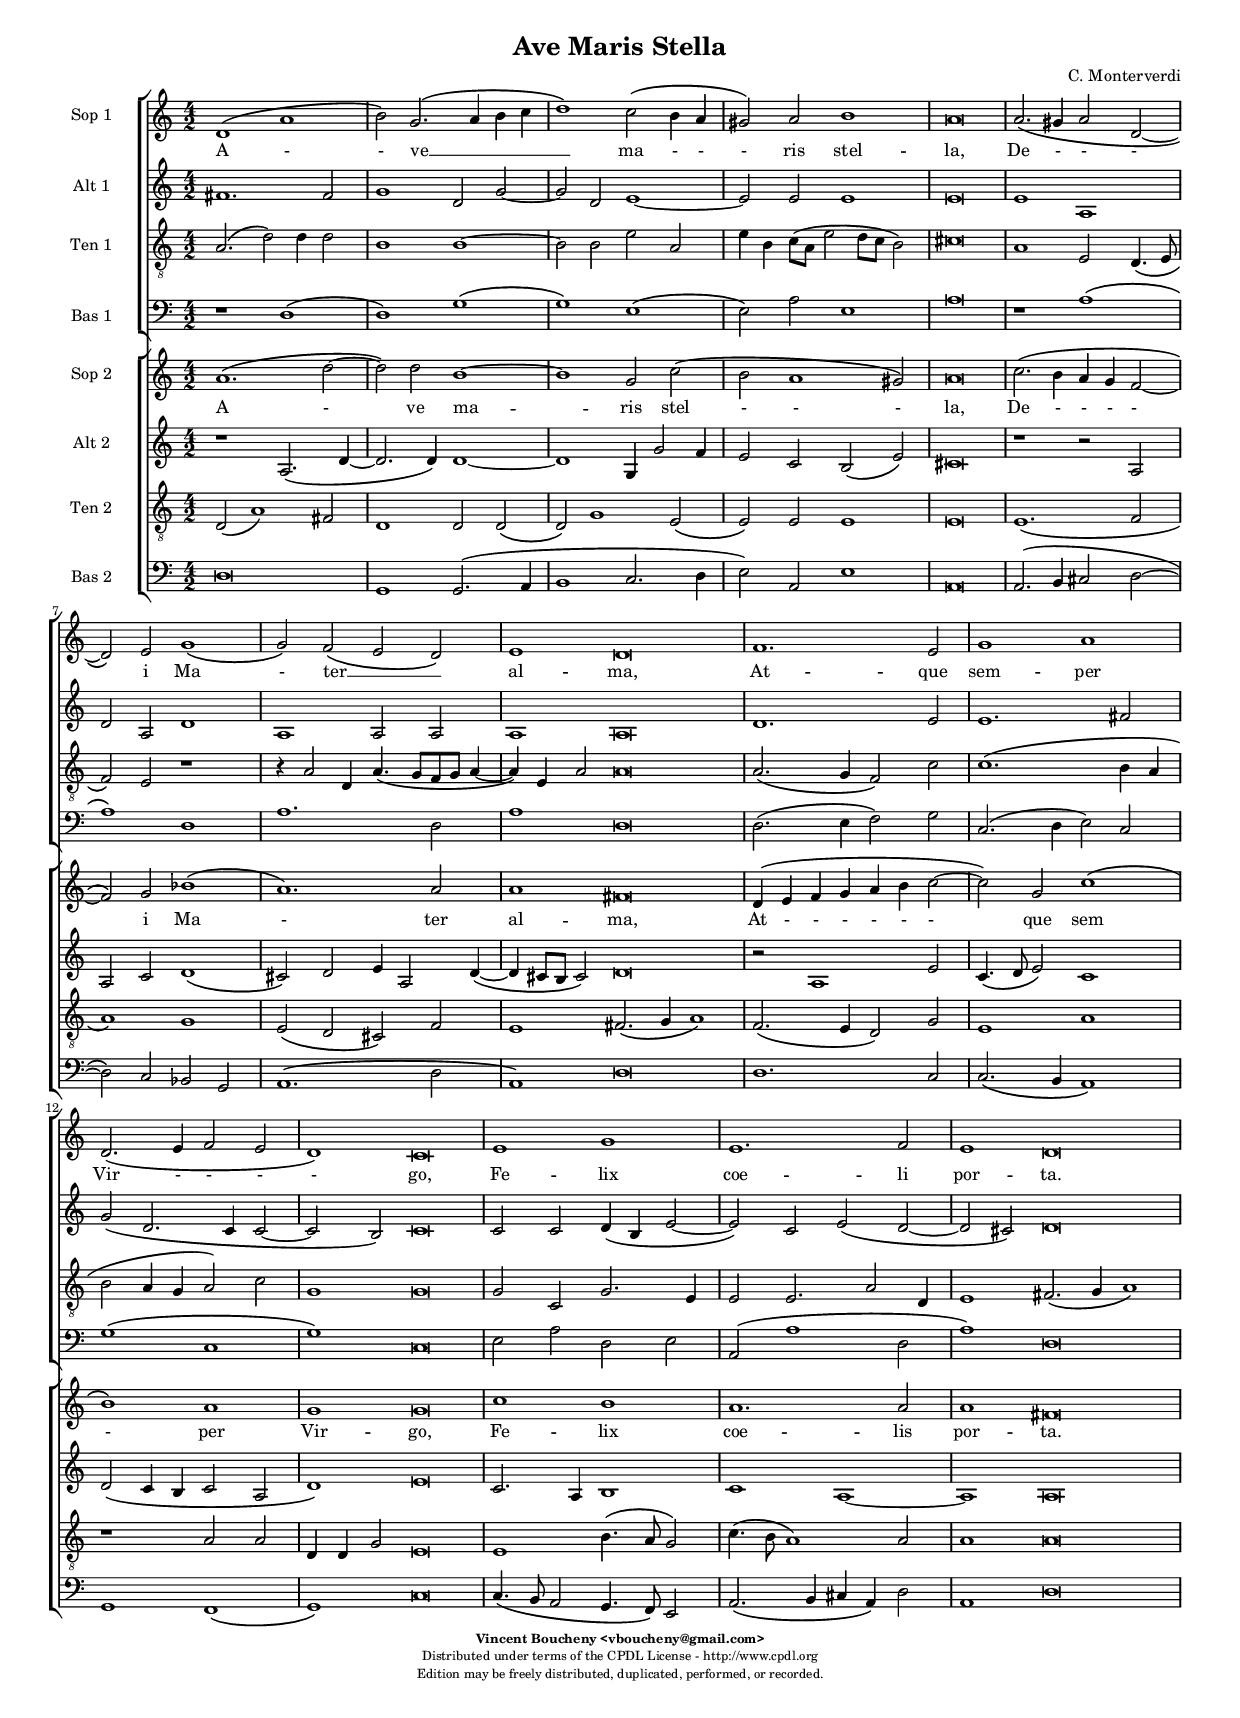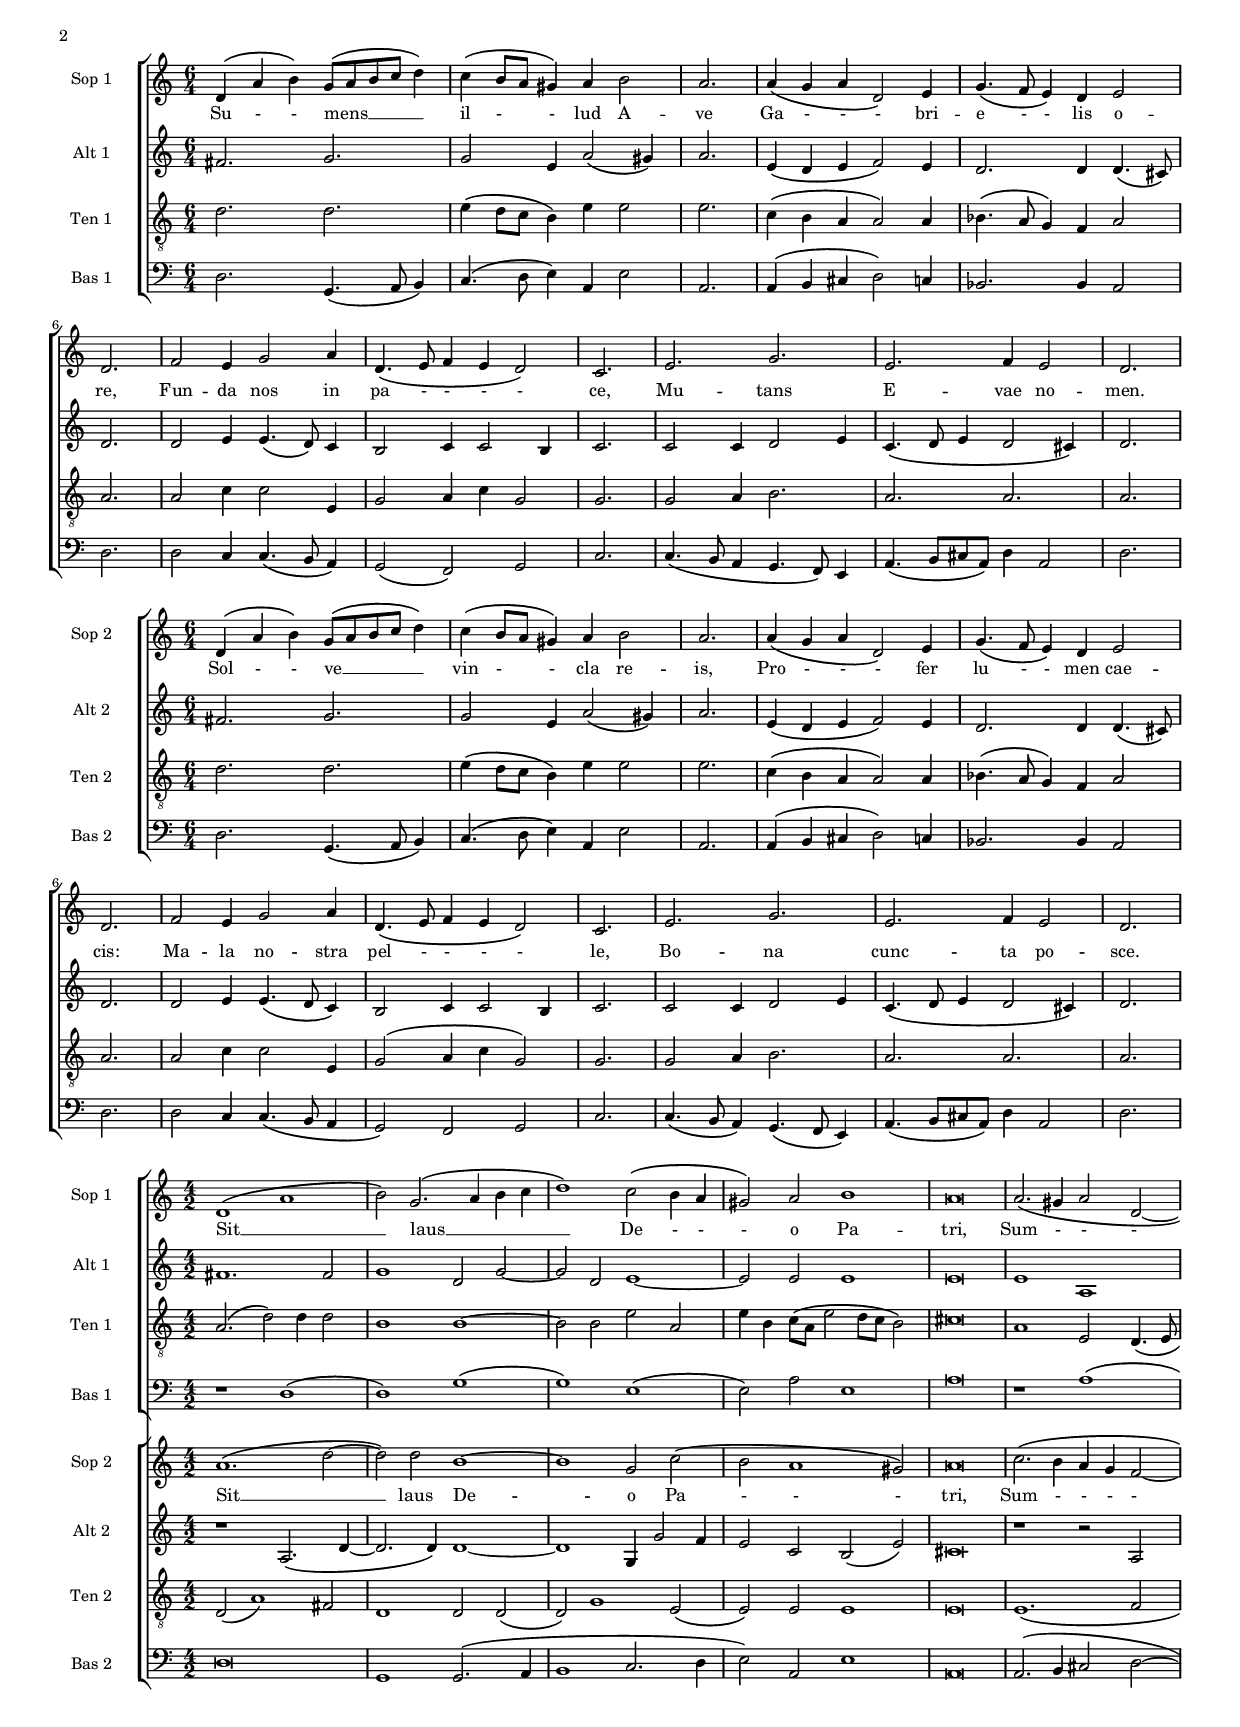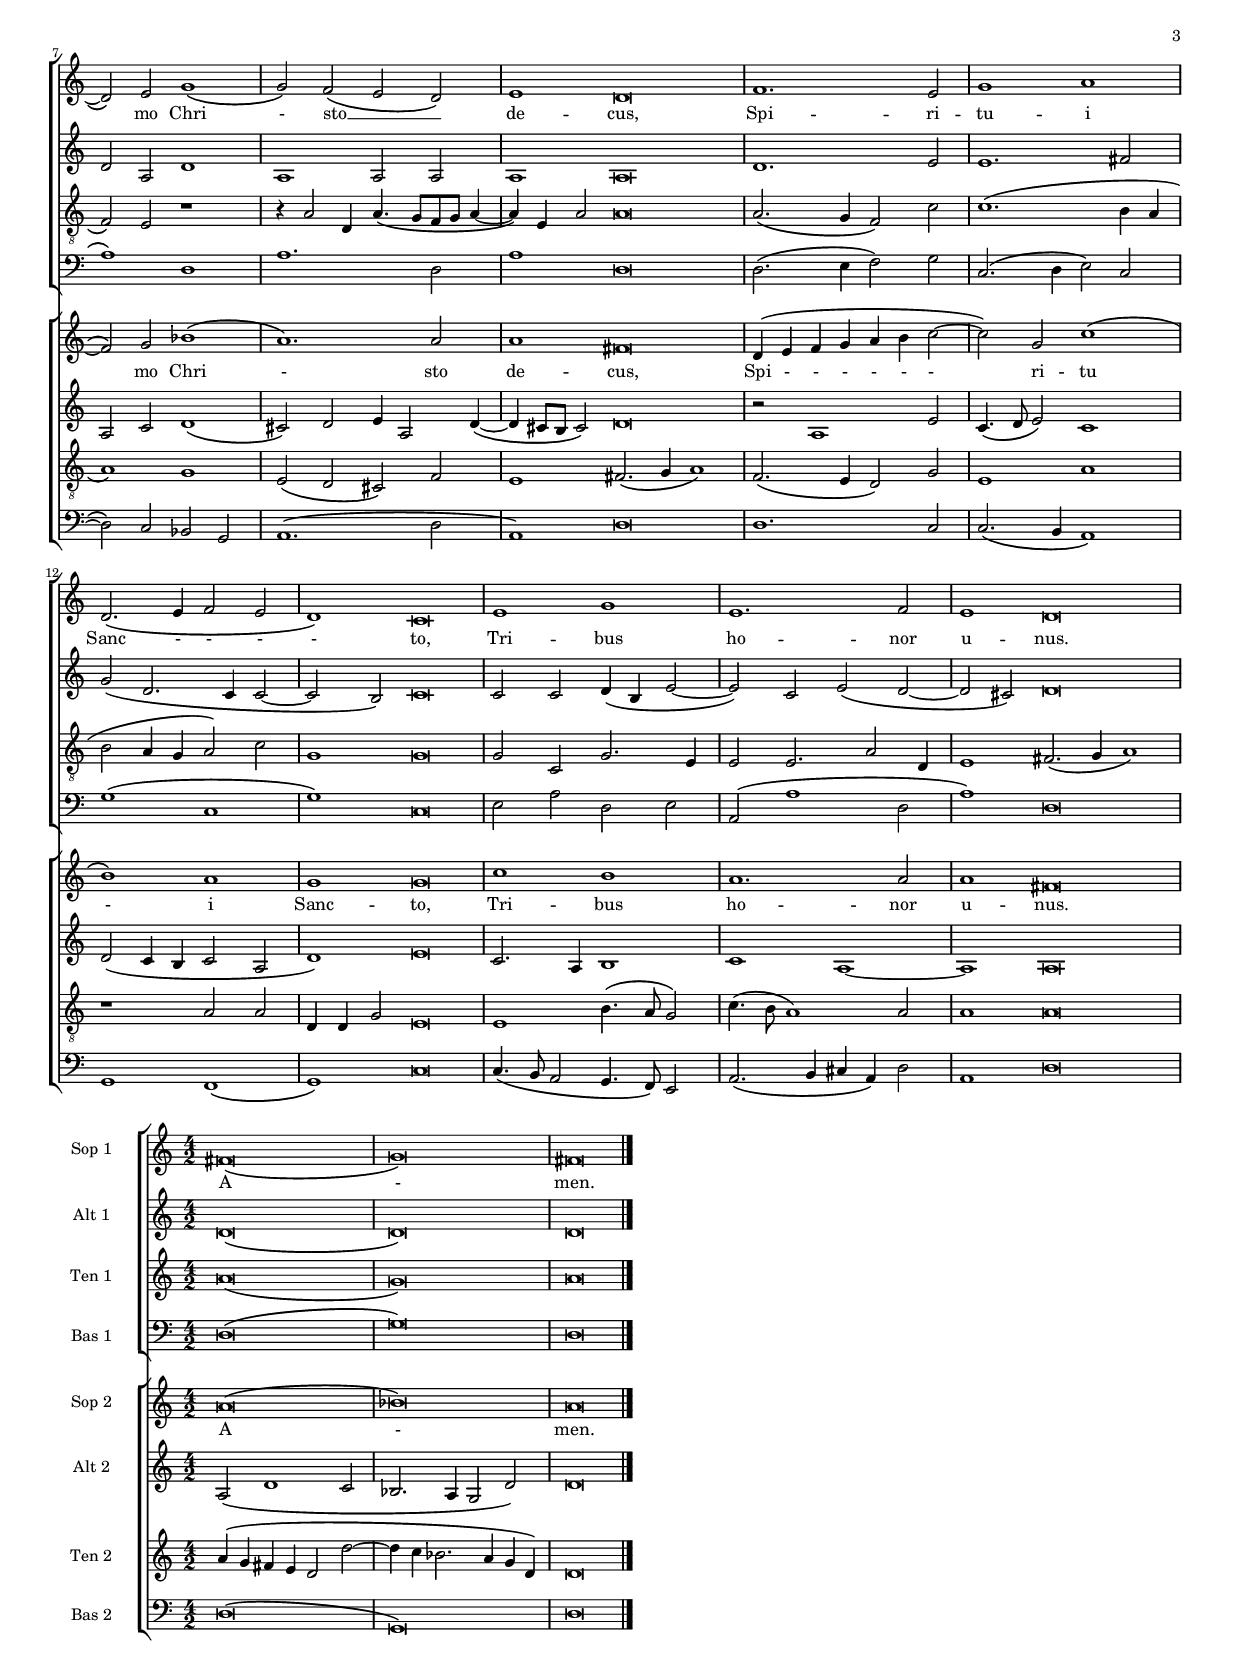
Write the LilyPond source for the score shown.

%
% Ave Maris Stella
% (C) CPDL - V0.1
%
#(set-global-staff-size 14)
\paper {
#(set-paper-size "a4")
top-margin = 5\mm
bottom-margin = 10\mm
after-title-space = 5\mm
before-title-space = 0\mm
head-separation = 0\mm
left-margin = 10\mm
right-margin = 10\mm
}
\version "2.10.33"
\header {
title = "Ave Maris Stella"
composer = "C. Monterverdi"
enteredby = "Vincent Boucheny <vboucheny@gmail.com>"
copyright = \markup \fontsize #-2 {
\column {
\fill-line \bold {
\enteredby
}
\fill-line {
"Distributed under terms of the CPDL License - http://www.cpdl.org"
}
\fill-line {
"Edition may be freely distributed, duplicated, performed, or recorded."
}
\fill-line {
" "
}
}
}
}

globalVoice = { \time 4/2 \autoBeamOff }

% SOPRANO

sopraaVoiceVerseA =  \new Voice = "sopraaVoiceVerseA" {
\relative c'' {
\clef treble
\globalVoice

d,1\( a'
b2\) g2.\( a4 b c
d1\) c2\( b4 a
gis2\) a b1
a\breve

a2.\( gis4 a2 d,~
d \) e g1\(
g2\) f\( e d\)

\override Staff.TimeSignature #'stencil = ##f
\time 6/2

e1 d\breve

\override Staff.TimeSignature #'stencil = ##f
\time 4/2

f1. e2
g1 a
d,2.\( e4 f2 e

\override Staff.TimeSignature #'stencil = ##f
\time 6/2

d1\) c\breve

\override Staff.TimeSignature #'stencil = ##f
\time 4/2

e1 g
e1. f2

\override Staff.TimeSignature #'stencil = ##f
\time 6/2

e1 d\breve
}
}

soprabVoiceVerseA =  \new Voice = "soprabVoiceVerseA" {
\relative c'' {
\clef treble
\globalVoice

a1.\( d2~
d\) d b1~
b g2 c2\(
b a1 gis2\)
a\breve

c2.\( b4 a g f2~
f\) g bes1\(
a1.\) a2

\override Staff.TimeSignature #'stencil = ##f
\time 6/2

a1 fis\breve

\override Staff.TimeSignature #'stencil = ##f
\time 4/2

d4\( e f g a b c2~
c\) g c1\(
b\) a

\override Staff.TimeSignature #'stencil = ##f
\time 6/2

g g\breve

\override Staff.TimeSignature #'stencil = ##f
\time 4/2

c1 b
a1. a2

\override Staff.TimeSignature #'stencil = ##f
\time 6/2

a1 fis\breve

}
}

sopraVoiceVerseB = \new Voice = "sopraVoiceVerseB" {
\relative c'' {
\clef treble
\globalVoice

\time 6/4

d,4\( a' b\) g8[\( a b c] d4\)
c\( b8[ a] gis4\) a b2

\override Staff.TimeSignature #'stencil = ##f
\time 3/4

a2.

\override Staff.TimeSignature #'stencil = ##f
\time 6/4

a4\( g a d,2\) e4
g4.\( f8 e4\) d e2

\override Staff.TimeSignature #'stencil = ##f
\time 3/4

d2.

\override Staff.TimeSignature #'stencil = ##f
\time 6/4

f2 e4 g2 a4
d,4.\( e8 f4 e d2\)

\override Staff.TimeSignature #'stencil = ##f
\time 3/4

c2.

\override Staff.TimeSignature #'stencil = ##f
\time 6/4

e2. g
e f4 e2

\override Staff.TimeSignature #'stencil = ##f
\time 3/4

d2.

}
}

sopraaVoiceFinale = \new Voice = "sopraaVoiceFinale" {
\relative c'' {
\clef treble
\globalVoice

fis,\breve\( g\) fis

\bar "|."
}
}

soprabVoiceFinale = \new Voice = "soprabVoiceFinale" {
\relative c'' {
\clef treble
\globalVoice

a\breve\( bes\) a

\bar "|."
}
}

% ALTO

altoaVoiceVerseA =  \new Voice = "altoaVoiceVerseA" {
\relative c'  {
\clef treble
\globalVoice

fis1. fis2
g1 d2 g2~
g d e1~
e2 e e1
e\breve

e1 a,
d2 a d1
a a2 a

\override Staff.TimeSignature #'stencil = ##f
\time 6/2

a1 a\breve

\override Staff.TimeSignature #'stencil = ##f
\time 4/2

d1. e2
e1. fis2
g\( d2. c4 c2~

\override Staff.TimeSignature #'stencil = ##f
\time 6/2

c2 b\) c\breve

\override Staff.TimeSignature #'stencil = ##f
\time 4/2

c2 c d4\( b e2~
e\) c e\( d~

\override Staff.TimeSignature #'stencil = ##f
\time 6/2

d cis\) d\breve
}
}

altobVoiceVerseA =  \new Voice = "altobVoiceVerseA" {
\relative c'' {
\clef treble
\globalVoice

r1 a,2.\( d4~
d2. d4\) d1~
d g,4 g'2 f4
e2 c b\( e\)
cis\breve

r1 r2 a
a c d1\(
cis2\) d e4 a,2 d4~\(

\override Staff.TimeSignature #'stencil = ##f
\time 6/2

d cis8[ b] cis2\) d\breve

\override Staff.TimeSignature #'stencil = ##f
\time 4/2

r2 a1 e'2
c4.\( d8 e2\) c1
d2\( c4 b c2 a

\override Staff.TimeSignature #'stencil = ##f
\time 6/2

d1\) e\breve

\override Staff.TimeSignature #'stencil = ##f
\time 4/2

c2. a4 b1
c1 a~

\override Staff.TimeSignature #'stencil = ##f
\time 6/2

a a\breve
}
}

altoVoiceVerseB = \new Voice = "altoVoiceVerseB" {
\relative c'' {
\clef treble
\globalVoice

\time 6/4

fis,2. g
g2 e4 a2\( gis4\)

\override Staff.TimeSignature #'stencil = ##f
\time 3/4

a2.

\override Staff.TimeSignature #'stencil = ##f
\time 6/4

e4\( d e f2\) e4
d2. d4 d4.\( cis8\)

\override Staff.TimeSignature #'stencil = ##f
\time 3/4

d2.

\override Staff.TimeSignature #'stencil = ##f
\time 6/4

d2 e4 e4.\( d8\) c4
b2 c4 c2 b4

\override Staff.TimeSignature #'stencil = ##f
\time 3/4

c2.

\override Staff.TimeSignature #'stencil = ##f
\time 6/4

c2 c4 d2 e4
c4.\( d8 e4 d2 cis4\)

\override Staff.TimeSignature #'stencil = ##f
\time 3/4

d2.
}
}

altoVoiceVerseC = \new Voice = "altoVoiceVerseC" {
\relative c'' {
\clef treble
\globalVoice

\time 6/4

fis,2. g
g2 e4 a2\( gis4\)

\override Staff.TimeSignature #'stencil = ##f
\time 3/4

a2.

\override Staff.TimeSignature #'stencil = ##f
\time 6/4

e4\( d e f2\) e4
d2. d4 d4.\( cis8\)

\override Staff.TimeSignature #'stencil = ##f
\time 3/4

d2.

\override Staff.TimeSignature #'stencil = ##f
\time 6/4

d2 e4 e4.\( d8 c4\)
b2 c4 c2 b4

\override Staff.TimeSignature #'stencil = ##f
\time 3/4

c2.

\override Staff.TimeSignature #'stencil = ##f
\time 6/4

c2 c4 d2 e4
c4.\( d8 e4 d2 cis4\)

\override Staff.TimeSignature #'stencil = ##f
\time 3/4

d2.
}
}

altoaVoiceFinale = \new Voice = "altoaVoiceFinale" {
\relative c'' {
\clef treble
\globalVoice

d,\breve\( d\) d

\bar "|."
}
}

altobVoiceFinale = \new Voice = "altobVoiceFinale" {
\relative c'' {
\clef treble
\globalVoice

a,2\( d1 c2
bes2. a4 g2 d'\)
d\breve

\bar "|."
}
}

% TENOR

tenoraVoiceVerseA =  \new Voice = "tenoraVoiceVerseA" {
\relative c' {
\clef "G_8"
\globalVoice

\time 6/4

a2.\( d2\) d4 d2
b1 b~
b2 b e a,
e'4 b c8\([ a] e'2 d8[ c] b2\)
cis\breve

a1 e2 d4.\( e8
f2\) e r1
r4 a2 d,4 a'4.\( g8[ f g] a4~

\override Staff.TimeSignature #'stencil = ##f
\time 6/2

a\) e a2 a\breve

\override Staff.TimeSignature #'stencil = ##f
\time 4/2

a2.\( g4 f2\) c'
c1.\( b4 a
b2 a4 g a2\) c

\override Staff.TimeSignature #'stencil = ##f
\time 6/2

g1 g\breve

\override Staff.TimeSignature #'stencil = ##f
\time 4/2

g2 c, g'2. e4
e2 e2. a2 d,4

\override Staff.TimeSignature #'stencil = ##f
\time 18/2

e1 fis2.\( g4 a1\)

}
}

tenorbVoiceVerseA =  \new Voice = "tenorbVoiceVerseA" {
\relative c' {
\clef "G_8"
\globalVoice

d,2\( a'1\) fis2
d1 d2 d\(
d\) g1 e2\(
e\) e e1
e\breve

e1.\( f2
a1\) g
e2\( d cis\) f

\override Staff.TimeSignature #'stencil = ##f
\time 6/2

e1 fis2.\( g4 a1\)

\override Staff.TimeSignature #'stencil = ##f
\time 4/2

f2.\( e4 d2\) g
e1 a
r a2 a

\override Staff.TimeSignature #'stencil = ##f
\time 6/4

d,4 d g2 e\breve

\override Staff.TimeSignature #'stencil = ##f
\time 4/2

e1 b'4.\( a8 g2\)
c4.\( b8 a1\) a2

\override Staff.TimeSignature #'stencil = ##f
\time 6/2

a1 a\breve

\time 6/4
}
}

tenorVoiceVerseB = \new Voice = "tenorVoiceVerseB" {
\relative c' {
\clef "G_8"
\globalVoice

\time 6/4

d2. d
e4\( d8[ c] b4\) e e2

\override Staff.TimeSignature #'stencil = ##f
\time 3/4

e2.

\override Staff.TimeSignature #'stencil = ##f
\time 6/4

c4\( b a a2\) a4
bes4.\( a8 g4\) f a2

\override Staff.TimeSignature #'stencil = ##f
\time 3/4

a2.

\override Staff.TimeSignature #'stencil = ##f
\time 6/4

a2 c4 c2 e,4
g2 a4 c g2

\override Staff.TimeSignature #'stencil = ##f
\time 3/4

g2.

\override Staff.TimeSignature #'stencil = ##f
\time 6/4

g2 a4 b2.
a a

\override Staff.TimeSignature #'stencil = ##f
\time 3/4

a
}
}

tenorVoiceVerseC = \new Voice = "tenorVoiceVerseC" {
\relative c' {
\clef "G_8"
\globalVoice

\time 6/4

d2. d
e4\( d8[ c] b4\) e e2

\override Staff.TimeSignature #'stencil = ##f
\time 3/4

e2.

\override Staff.TimeSignature #'stencil = ##f
\time 6/4

c4\( b a a2\) a4
bes4.\( a8 g4\) f a2

\override Staff.TimeSignature #'stencil = ##f
\time 3/4

a2.

\override Staff.TimeSignature #'stencil = ##f
\time 6/4

a2 c4 c2 e,4
g2\( a4 c g2\)

\override Staff.TimeSignature #'stencil = ##f
\time 3/4

g2.

\override Staff.TimeSignature #'stencil = ##f
\time 6/4

g2 a4 b2.
a a

\override Staff.TimeSignature #'stencil = ##f
\time 3/4

a
}
}

tenoraVoiceFinale = \new Voice = "tenoraVoiceFinale" {
\relative c' {
\clef treble
\globalVoice

a'\breve\( g\) a

\bar "|."
}
}

tenorbVoiceFinale = \new Voice = "tenorbVoiceFinale" {
\relative c' {
\clef treble
\globalVoice

a'4\(g fis e d2 d'~
d4 c bes2. a4 g d\)
d\breve

\bar "|."
}
}

% BASS

bassaVoiceVerseA =  \new Voice = "bassaVoiceVerseA" {
\relative c {
\clef "bass"
\globalVoice

r1 d\(
d\) g\(
g\) e\(
e2\) a e1
a\breve

r1 a\(
a\) d,
a'1. d,2

\override Staff.TimeSignature #'stencil = ##f
\time 6/2

a'1 d,\breve

\override Staff.TimeSignature #'stencil = ##f
\time 4/2

d2.\( e4 f2\) g
c,2.\( d4 e2\) c
g'1\( c,

\override Staff.TimeSignature #'stencil = ##f
\time 6/2

g'\) c,\breve

\override Staff.TimeSignature #'stencil = ##f
\time 4/2

e2 a d, e
a,\( a'1 d,2

\override Staff.TimeSignature #'stencil = ##f
\time 6/2

a'1\) d,\breve

\time 6/4

}
}

bassbVoiceVerseA =  \new Voice = "bassbVoiceVerseA" {
\relative c {
\clef "bass"
\globalVoice

d\breve
g,1 g2.\( a4
b1 c2. d4
e2\) a,2 e'1
a,\breve

a2.\( b4 cis2 d2~
d\) c bes g
a1.\( d2

\override Staff.TimeSignature #'stencil = ##f
\time 6/2

a1\) d\breve

\override Staff.TimeSignature #'stencil = ##f
\time 4/2

d1. c2
c2.\( b4 a1\)
g f\(

\override Staff.TimeSignature #'stencil = ##f
\time 6/2

g\) c\breve

\override Staff.TimeSignature #'stencil = ##f
\time 4/2

c4.\( b8 a2 g4. f8\) e2
a2.\( b4 cis a\) d2

\override Staff.TimeSignature #'stencil = ##f
\time 6/2

a1 d\breve

\time 6/4
}
}

bassVoiceVerseB = \new Voice = "bassVoiceVerseB" {
\relative c' {
\clef "bass"
\globalVoice

\time 6/4

d,2. g,4.\( a8 b4\)
c4.\( d8 e4\) a, e'2

\override Staff.TimeSignature #'stencil = ##f
\time 3/4

a,2.

\override Staff.TimeSignature #'stencil = ##f
\time 6/4

a4\( b cis d2\) c4
bes2. bes4 a2

\override Staff.TimeSignature #'stencil = ##f
\time 3/4

d2.

\override Staff.TimeSignature #'stencil = ##f
\time 6/4

d2 c4 c4.\( b8 a4\)
g2\( f\) g

\override Staff.TimeSignature #'stencil = ##f
\time 3/4

c2.

\override Staff.TimeSignature #'stencil = ##f
\time 6/4

c4.\( b8 a4 g4. f8\) e4
a4.\( b8[ cis a]\) d4 a2

\override Staff.TimeSignature #'stencil = ##f
\time 3/4

d2.

}
}

bassVoiceVerseC = \new Voice = "bassVoiceVerseC" {
\relative c' {
\clef "bass"
\globalVoice

\time 6/4

d,2. g,4.\( a8 b4\)
c4.\( d8 e4\) a, e'2

\override Staff.TimeSignature #'stencil = ##f
\time 3/4

a,2.

\override Staff.TimeSignature #'stencil = ##f
\time 6/4

a4\( b cis d2\) c4
bes2. bes4 a2

\override Staff.TimeSignature #'stencil = ##f
\time 3/4

d2.

\override Staff.TimeSignature #'stencil = ##f
\time 6/4

d2 c4 c4.\( b8 a4
g2\) f g

\override Staff.TimeSignature #'stencil = ##f
\time 3/4

c2.

\override Staff.TimeSignature #'stencil = ##f
\time 6/4

c4.\( b8 a4\) g4.\( f8 e4\)
a4.\( b8[ cis a]\) d4 a2

\override Staff.TimeSignature #'stencil = ##f
\time 3/4

d2.
}
}

bassaVoiceFinale = \new Voice = "bassaVoiceFinale" {
\relative c' {
\clef "bass"
\globalVoice

d,\breve\( g\) d

\bar "|."
}
}

bassbVoiceFinale = \new Voice = "bassbVoiceFinale" {
\relative c' {
\clef "bass"
\globalVoice

d,\breve\( g,\) d'

\bar "|."
}
}

%
% STAFFS
%

% VERSE 1

sopraaStaffVerseA = \new Staff = "sopraaStaffVerseA" {
\set Staff.midiInstrument = #"recorder"
\set Staff.instrumentName = #"Sop 1"
<<
\sopraaVoiceVerseA
>>
}

soprabStaffVerseA = \new Staff = "soprabStaffVerseA" {
\set Staff.midiInstrument = #"recorder"
\set Staff.instrumentName = #"Sop 2"
<<
\soprabVoiceVerseA
>>
}

altoaStaffVerseA = \new Staff = "altoaStaffVerseA" {
\set Staff.midiInstrument = #"recorder"
\set Staff.instrumentName = #"Alt 1"
<<
\altoaVoiceVerseA
>>
}

altobStaffVerseA = \new Staff = "altobStaffVerseA" {
\set Staff.midiInstrument = #"recorder"
\set Staff.instrumentName = #"Alt 2"
<<
\altobVoiceVerseA
>>
}

tenoraStaffVerseA = \new Staff = "tenoraStaffVerseA" {
\set Staff.midiInstrument = #"recorder"
\set Staff.instrumentName = #"Ten 1"
<<
\tenoraVoiceVerseA
>>
}

tenorbStaffVerseA = \new Staff = "tenorbStaffVerseA" {
\set Staff.midiInstrument = #"recorder"
\set Staff.instrumentName = #"Ten 2"
<<
\tenorbVoiceVerseA
>>
}

bassaStaffVerseA = \new Staff = "bassaStaffVerseA" {
\set Staff.midiInstrument = #"recorder"
\set Staff.instrumentName = #"Bas 1"
<<
\bassaVoiceVerseA
>>
}

bassbStaffVerseA = \new Staff = "bassbStaffVerseA" {
\set Staff.midiInstrument = #"recorder"
\set Staff.instrumentName = #"Bas 2"
<<
\bassbVoiceVerseA
>>
}

% VERSE 2

sopraStaffVerseB = \new Staff = "sopraStaffVerseB" {
\set Staff.midiInstrument = #"acoustic grand"
\set Staff.instrumentName = #"Sop 1"
<<
\sopraVoiceVerseB
>>
}

altoStaffVerseB = \new Staff = "altoStaffVerseB" {
\set Staff.midiInstrument = #"recorder"
\set Staff.instrumentName = #"Alt 1"
<<
\altoVoiceVerseB
>>
}

tenorStaffVerseB = \new Staff = "tenorStaffVerseB" {
\set Staff.midiInstrument = #"recorder"
\set Staff.instrumentName = #"Ten 1"
<<
\tenorVoiceVerseB
>>
}

bassStaffVerseB = \new Staff = "bassStaffVerseB" {
\set Staff.midiInstrument = #"recorder"
\set Staff.instrumentName = #"Bas 1"
<<
\bassVoiceVerseB
>>
}

% VERSE 3

sopraStaffVerseC = \new Staff = "sopraStaffVerseC" {
\set Staff.midiInstrument = #"acoustic grand"
\set Staff.instrumentName = #"Sop 2"
<<
\sopraVoiceVerseB
>>
}

altoStaffVerseC = \new Staff = "altoStaffVerseC" {
\set Staff.midiInstrument = #"recorder"
\set Staff.instrumentName = #"Alt 2"
<<
\altoVoiceVerseC
>>
}

tenorStaffVerseC = \new Staff = "tenorStaffVerseC" {
\set Staff.midiInstrument = #"recorder"
\set Staff.instrumentName = #"Ten 2"
<<
\tenorVoiceVerseC
>>
}

bassStaffVerseC = \new Staff = "bassStaffVerseC" {
\set Staff.midiInstrument = #"recorder"
\set Staff.instrumentName = #"Bas 2"
<<
\bassVoiceVerseC
>>
}

% VERSE 4

sopraaStaffVerseD = \new Staff = "sopraaStaffVerseD" {
\set Staff.midiInstrument = #"recorder"
\set Staff.instrumentName = #"Sop 1"
<<
\sopraaVoiceVerseA
>>
}

soprabStaffVerseD = \new Staff = "soprabStaffVerseD" {
\set Staff.midiInstrument = #"recorder"
\set Staff.instrumentName = #"Sop 2"
<<
\soprabVoiceVerseA
>>
}

altoaStaffVerseD = \new Staff = "altoaStaffVerseD" {
\set Staff.midiInstrument = #"recorder"
\set Staff.instrumentName = #"Alt 1"
<<
\altoaVoiceVerseA
>>
}

altobStaffVerseD = \new Staff = "altobStaffVerseD" {
\set Staff.midiInstrument = #"recorder"
\set Staff.instrumentName = #"Alt 2"
<<
\altobVoiceVerseA
>>
}

tenoraStaffVerseD = \new Staff = "tenoraStaffVerseD" {
\set Staff.midiInstrument = #"recorder"
\set Staff.instrumentName = #"Ten 1"
<<
\tenoraVoiceVerseA
>>
}

tenorbStaffVerseD = \new Staff = "tenorbStaffVerseD" {
\set Staff.midiInstrument = #"recorder"
\set Staff.instrumentName = #"Ten 2"
<<
\tenorbVoiceVerseA
>>
}

bassaStaffVerseD = \new Staff = "bassaStaffVerseD" {
\set Staff.midiInstrument = #"recorder"
\set Staff.instrumentName = #"Bas 1"
<<
\bassaVoiceVerseA
>>
}

bassbStaffVerseD = \new Staff = "bassbStaffVerseD" {
\set Staff.midiInstrument = #"recorder"
\set Staff.instrumentName = #"Bas 2"
<<
\bassbVoiceVerseA
>>
}

% Finale

sopraaStaffFinale = \new Staff = "sopraaStaffFinale" {
\set Staff.midiInstrument = #"recorder"
\set Staff.instrumentName = #"Sop 1"
<<
\sopraaVoiceFinale
>>
}

soprabStaffFinale = \new Staff = "soprabStaffFinale" {
\set Staff.midiInstrument = #"recorder"
\set Staff.instrumentName = #"Sop 2"
<<
\soprabVoiceFinale
>>
}

altoaStaffFinale = \new Staff = "altoaStaffFinale" {
\set Staff.midiInstrument = #"recorder"
\set Staff.instrumentName = #"Alt 1"
<<
\altoaVoiceFinale
>>
}

altobStaffFinale = \new Staff = "altobStaffFinale" {
\set Staff.midiInstrument = #"recorder"
\set Staff.instrumentName = #"Alt 2"
<<
\altobVoiceFinale
>>
}

tenoraStaffFinale = \new Staff = "tenoraStaffFinale" {
\set Staff.midiInstrument = #"recorder"
\set Staff.instrumentName = #"Ten 1"
<<
\tenoraVoiceFinale
>>
}

tenorbStaffFinale = \new Staff = "tenorbStaffFinale" {
\set Staff.midiInstrument = #"recorder"
\set Staff.instrumentName = #"Ten 2"
<<
\tenorbVoiceFinale
>>
}

bassaStaffFinale = \new Staff = "bassaStaffFinale" {
\set Staff.midiInstrument = #"recorder"
\set Staff.instrumentName = #"Bas 1"
<<
\bassaVoiceFinale
>>
}

bassbStaffFinale = \new Staff = "bassbStaffFinale" {
\set Staff.midiInstrument = #"recorder"
\set Staff.instrumentName = #"Bas 2"
<<
\bassbVoiceFinale
>>
}

%
% Lyrics
%


% SOPRANO

sopraaWords = \lyricmode {
A - -
ve __ _ _ _
_ ma - -
- ris stel --
la,

De - -
- i Ma
- ter __ _ _
al -- ma,

At -- que
sem -- per
Vir - - -
- go,

Fe -- lix
coe -- li
por -- ta.

Su - - mens__ _
il - - lud A --
ve
Ga - - - bri --
e - - lis o --
re,
}

soprabWords = \lyricmode {
A -
ve ma --
ris stel
- - -
la,

De - - -
- i Ma
- ter
al -- ma,

At - - - - - -
que sem
- per
Vir -- go,

Fe -- lix
coe -- lis
por -- ta.
}

sopraWordsVerseB = \lyricmode {
Su - - mens __ _
il - - lud A --
ve

Ga - - - bri --
e - - lis o --
re,

Fun -- da nos in pa - - - -
ce,

Mu -- tans
E -- vae no --
men.
}

sopraWordsVerseC = \lyricmode {
Sol - - ve __ _
vin - - cla re --
is,

Pro - - - fer
lu - - men cae --
cis:

Ma -- la no -- stra
pel - - - -
le,

Bo -- na
cunc -- ta po --
sce.
}

sopraaWordsVerseD = \lyricmode {
Sit __ _
_ laus __ _ _ _
_ De - -
- o Pa --
tri,

Sum - - -
mo Chri
- sto __ _ _
de -- cus,

Spi -- ri --
tu -- i
Sanc - - -
- to,

Tri -- bus
ho -- nor
u -- nus.
}

soprabWordsVerseD = \lyricmode {
Sit __ _
laus De --
o Pa
- - -
tri,

Sum - - -
- mo Chri
- sto
de -- cus,

Spi - - - - -
- ri --
tu - i
Sanc --
to,

Tri -- bus
ho -- nor
u -- nus.
}

% ALTO

altoaWords = \lyricmode {
A --
ve
ma --
ris stel --
la, ma --
ris stel --
la,

De -- i
Ma -- ter al --
ma, Ma -- ter
al -- ma,

At -- que
sem -- per
Vir - - -
- go,

Fe -- lix coe - -
li por -
- ta.
}

altobWords = \lyricmode {
A -
ve ma
ris, a -- ve
ma -- ris stel -
la,

De
- i Ma
- ter al -- ma, al
- - ma,

At -- que
sem - - per
Vir - - - -
- go,

Fe -- lix coe --
lis por
ta,
}

altoWordsVerseB = \lyricmode {
Su -- mens
il -- lud a -
ve

Ga - - - bri --
e -- lis o -
re,

Fun -- da nos __ _ in
pa -- ce, in pa --
ce,

Mu -- tans E -- vae
no - - - -
men.
}

altoWordsVerseC = \lyricmode {
Sol -- ve
vin -- cla re -
is,

Pro - - - fer
lu -- men cae -
cis:

Ma -- la no - -
stra in pel -
le,

Bo -- na cunc -- ta
po - - - -
sce.
}

altoaWordsVerseD = \lyricmode {
Sit laus
De -- o,
sit __
laus De --
o Pa --
tri,

Sum -- mo
Chri -- sto de --
cus, Chri -- sto
de -- cus,

Spi -- ri --
tu -- i
Sanc - - -
- to,

Tri -- bus ho -
- nor u -
- nus.
}

altobWordsVerseD = \lyricmode {
Sit __
_ laus De --
o, sit laus
De -- o Pa -
tri,

Sum
- mo Chri --
sto de -- cus, de -
- - cus,

Spi -- ri --
tu - - i
Sanc - - - -
- to,

Tri -- bus ho
nor u
nus.
}

% TENOR

tenoraWords = \lyricmode {
A - ve ma --
ris stel
la, a -- ve
ma -- ris stel - - -
la,

De -- i Ma -
- ter,
De -- i Ma -
- ter al -- ma,

At - - que
sem - -
- - - - per
Vir -- go,

Fe -- lix coe -- li
por -- ta, coe -- li
por -- ta. __ _ _

}

tenorbWords = \lyricmode {
A - ve
ma -- ris, a
- ve ma
- ris stel
la,

De -
- i
Ma - - ter
al ma, __ _ _

At - - que
sem -- per
at -- que
sem -- per Vir -- go,

Fe -- lix __ _ _
coe - - li
por -- ta.
}

tenorWordsVerseB = \lyricmode {
Su -- mens
il - - lud A --
ve

Ga - - - bri --
e - - lis o --
re,

Fun -- da nos in
pa -- ce, in pa --
ce,

Mu -- tans E -- vae
no --
men.
}

tenorWordsVerseC = \lyricmode {
Sol -- ve
vin - - cla re --
is,

Pro - - - fer
lu - - men cae --
cis:

Ma -- la no -- stra
pel - - -
le,

Bo -- na cunc --
ta po --
sce.
}

tenoraWordsVerseD = \lyricmode {
Sit __ _ laus De --
o Pa --
tri, sit laus
De -- o Pa - - -
tri,

Sum -- mo Chri -
- sto,
sum -- mo Chri -
- sto de -- cus,

Spi - - ri --
tu - -
- - - - i
Sanc -- to,

Tri -- bus ho -- nor
u -- nus, ho -- nor
u -- nus. __ _ _
}

tenorbWordsVerseD = \lyricmode {
Sit __ _ laus
De -- o, sit __
_ laus De
- o Pa --
tri,

Sum -- mo
Chri -- sto
de - - cus,
de -- cus, __ _ _

Spi -- ri -- tu -- i
Sanc -- to.
Spi -- ri --
tu -- i Sanc -- to,

Tri -- bus __ _ _
ho - - nor
u -- nus.
}

% BASS

bassaWords = \lyricmode {
A -
ve __ _
ma -
ris stel --
la,

De
- i
Ma -- ter
al -- ma,

At - - que
sem - - per
Vir -
- go,

Fe -- lix coe -- li
por - -
- ta.
}

bassbWords = \lyricmode {
A
ve ma -
- - -
- ris stel --
la,

De - -
- i Ma -- ter
al -
- ma,

At -- que
sem - -
per Vir
- go,

Fe - - - - lix
coe - - - li
por -- ta.
}

bassWordsVerseB = \lyricmode {
Su -- mens __ _ _
il - - lud A --
ve

Ga - - - bri --
e -- lis o --
re,

Fun -- da nos __ _ _
in __ _ pa --
ce,

Mu - - - - tans
E - vae no --
men.
}

bassWordsVerseC = \lyricmode {
Sol -- ve __ _ _
vin - - cla re --
is,

Pro - - - fer
lu -- men cae --
cis:

Ma -- la no - -
- stra pel --
le,

Bo - - na __ _ _
cunc - ta po --
sce.
}

bassaWordsVerseD = \lyricmode {
Sit __ _
laus __ _
De
- o Pa --
tri,

Sum
- mo
Chri -- sto
de -- cus,

Spi - - ri --
tu - - i
Sanc -
- to,

Tri -- bus ho -
nor u -
- nus.
}

bassbWordsVerseD = \lyricmode {
Sit
laus De -
- - -
- o Pa --
tri,

Sum - -
- mo Chri -- sto
de -
- cus,

Spi -- ri --
tu - -
i Sanc
- to,

Tri - - - - bus
ho - - - nor
u -- nus.
}


% FINALE

AveFinale = \lyricmode {
A - men.
}

AveBFinale = \lyricmode {
A - - - - - - men.
}

AveCFinale = \lyricmode{
A - - - - - - - - - - men.
}

\score {
<<
\new ChoirStaff <<
\sopraaStaffVerseA
\new Lyrics \lyricsto "sopraaVoiceVerseA" { \sopraaWords }
\altoaStaffVerseA
\tenoraStaffVerseA
\bassaStaffVerseA
>>
\new ChoirStaff <<
\soprabStaffVerseA
\new Lyrics \lyricsto "soprabVoiceVerseA" { \soprabWords }
\altobStaffVerseA
\tenorbStaffVerseA
\bassbStaffVerseA
>>
>>
}

\score {
<<
\new ChoirStaff <<
\sopraStaffVerseB
\new Lyrics \lyricsto "sopraVoiceVerseB" { \sopraWordsVerseB }
\altoStaffVerseB
\tenorStaffVerseB
\bassStaffVerseB
>>
>>
}

\score {
<<
\new ChoirStaff <<
\sopraStaffVerseC
\new Lyrics \lyricsto "sopraVoiceVerseB" { \sopraWordsVerseC }
\altoStaffVerseC
\tenorStaffVerseC
\bassStaffVerseC
>>
>>
}


\score {
<<
\new ChoirStaff <<
\sopraaStaffVerseD
\new Lyrics \lyricsto "sopraaVoiceVerseA" { \sopraaWordsVerseD }
\altoaStaffVerseD
\tenoraStaffVerseD
\bassaStaffVerseD
>>
\new ChoirStaff <<
\soprabStaffVerseD
\new Lyrics \lyricsto "soprabVoiceVerseA" { \soprabWordsVerseD }
\altobStaffVerseD
\tenorbStaffVerseD
\bassbStaffVerseD
>>
>>
\layout { }
\midi {
\context {
\Score
tempoWholesPerMinute = #(ly:make-moment 65 2)
}
}
}

\score {
<<
\new ChoirStaff <<
\sopraaStaffFinale
\new Lyrics \lyricsto "sopraaVoiceFinale" { \AveFinale }
\altoaStaffFinale
\tenoraStaffFinale
\bassaStaffFinale
>>
\new ChoirStaff <<
\soprabStaffFinale
\new Lyrics \lyricsto "soprabVoiceFinale" { \AveFinale }
\altobStaffFinale
\tenorbStaffFinale
\bassbStaffFinale
>>
>>
\layout { }
\midi {
\context {
\Score
tempoWholesPerMinute = #(ly:make-moment 65 2)
}
}
}
